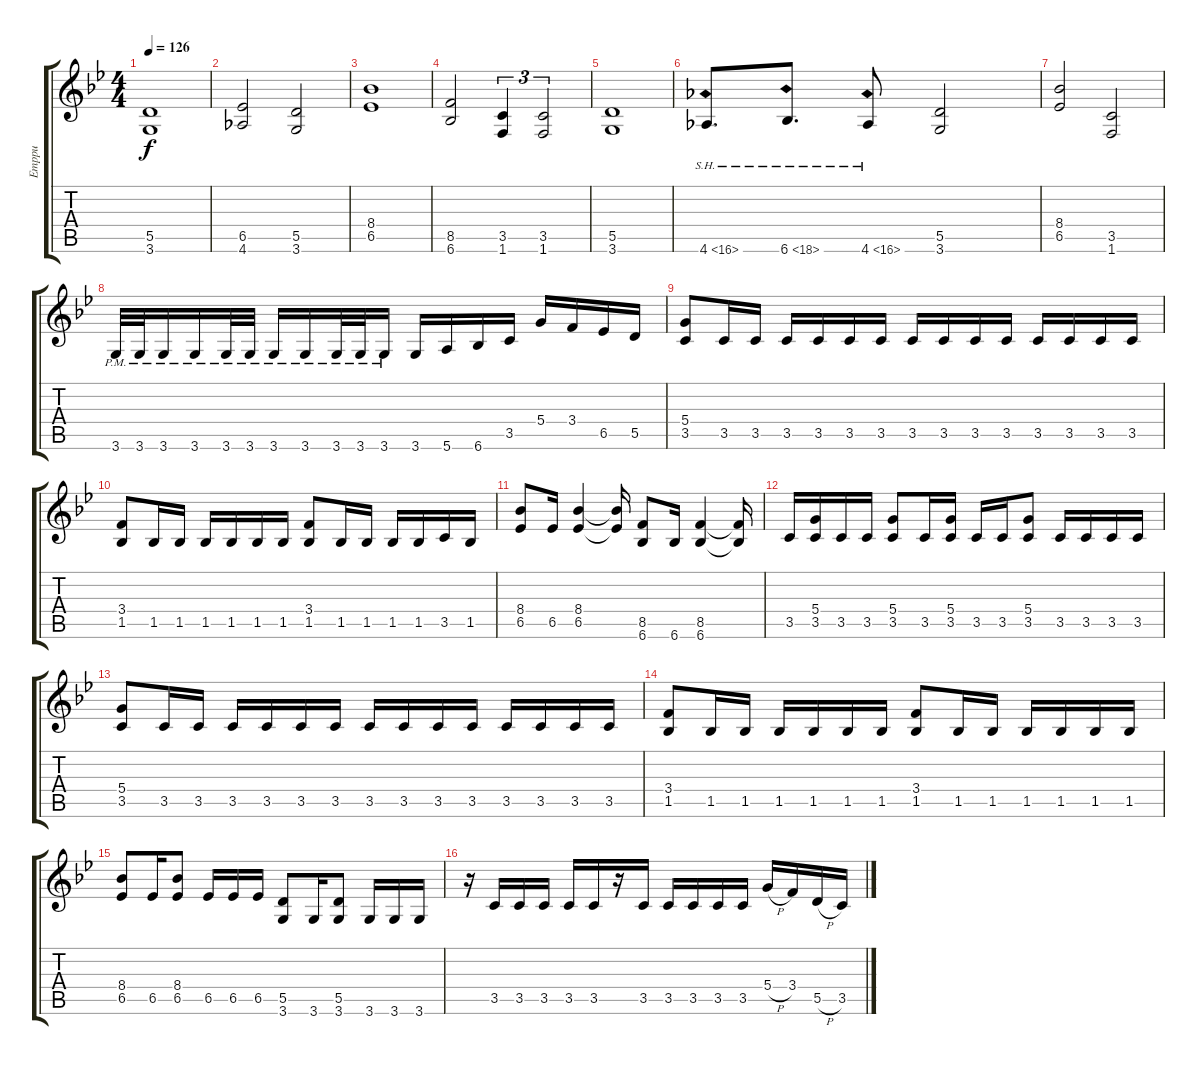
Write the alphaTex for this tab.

\track ("Emppu" "Emppu") {instrument distortionguitar}
\staff {score tabs}
\tuning (E4 B3 G3 D3 A2 E2) {hide}
\ts (4 4)
\tempo 126
\clef g2
\ks gminor
(5.5 3.6).1{dy f} |
(6.5 4.6).2 (5.5 3.6).2 |
(8.4 6.5).1 |
(8.5 6.6).2 (3.5 1.6).4{tu (3 2)} (3.5 1.6).2{tu (3 2)} |
(5.5 3.6).1 |
4.6{sh 12}.8{d} 6.6{sh 12}.8{d} 4.6{sh 12}.8 (5.5 3.6).2 |
(8.4 6.5).2 (3.5 1.6).2 |
3.6{pm}.32 3.6{pm}.32 3.6{pm}.16 3.6{pm}.16 3.6{pm}.32 3.6{pm}.32 3.6{pm}.16 3.6{pm}.16 3.6{pm}.32 3.6{pm}.32 3.6{pm}.16 3.6.16 5.6.16 6.6.16 3.5.16 5.4.16 3.4.16 6.5.16 5.5.16 |
(5.4 3.5).8 3.5.16 3.5.16 3.5.16 3.5.16 3.5.16 3.5.16 3.5.16 3.5.16 3.5.16 3.5.16 3.5.16 3.5.16 3.5.16 3.5.16 |
(3.4 1.5).8 1.5.16 1.5.16 1.5.16 1.5.16 1.5.16 1.5.16 (3.4 1.5).8 1.5.16 1.5.16 1.5.16 1.5.16 3.5.16 1.5.16 |
(8.4 6.5).8 6.5.16 (8.4 6.5).4 (8.4{t} 6.5{t}).16 (8.5 6.6).8 6.6.16 (8.5 6.6).4 (8.5{t} 6.6{t}).16 |
3.5.16 (5.4 3.5).16 3.5.16 3.5.16 (5.4 3.5).8 3.5.16 (5.4 3.5).16 3.5.16 3.5.16 (5.4 3.5).8 3.5.16 3.5.16 3.5.16 3.5.16 |
(5.4 3.5).8 3.5.16 3.5.16 3.5.16 3.5.16 3.5.16 3.5.16 3.5.16 3.5.16 3.5.16 3.5.16 3.5.16 3.5.16 3.5.16 3.5.16 |
(3.4 1.5).8 1.5.16 1.5.16 1.5.16 1.5.16 1.5.16 1.5.16 (3.4 1.5).8 1.5.16 1.5.16 1.5.16 1.5.16 1.5.16 1.5.16 |
(8.4 6.5).8 6.5.16 (8.4 6.5).8 6.5.16 6.5.16 6.5.16 (5.5 3.6).8 3.6.16 (5.5 3.6).8 3.6.16 3.6.16 3.6.16 |
r.16 3.5.16 3.5.16 3.5.16 3.5.16 3.5.16 r.16 3.5.16 3.5.16 3.5.16 3.5.16 3.5.16 5.4{h}.16 3.4.16 5.5{h}.16 3.5.16
